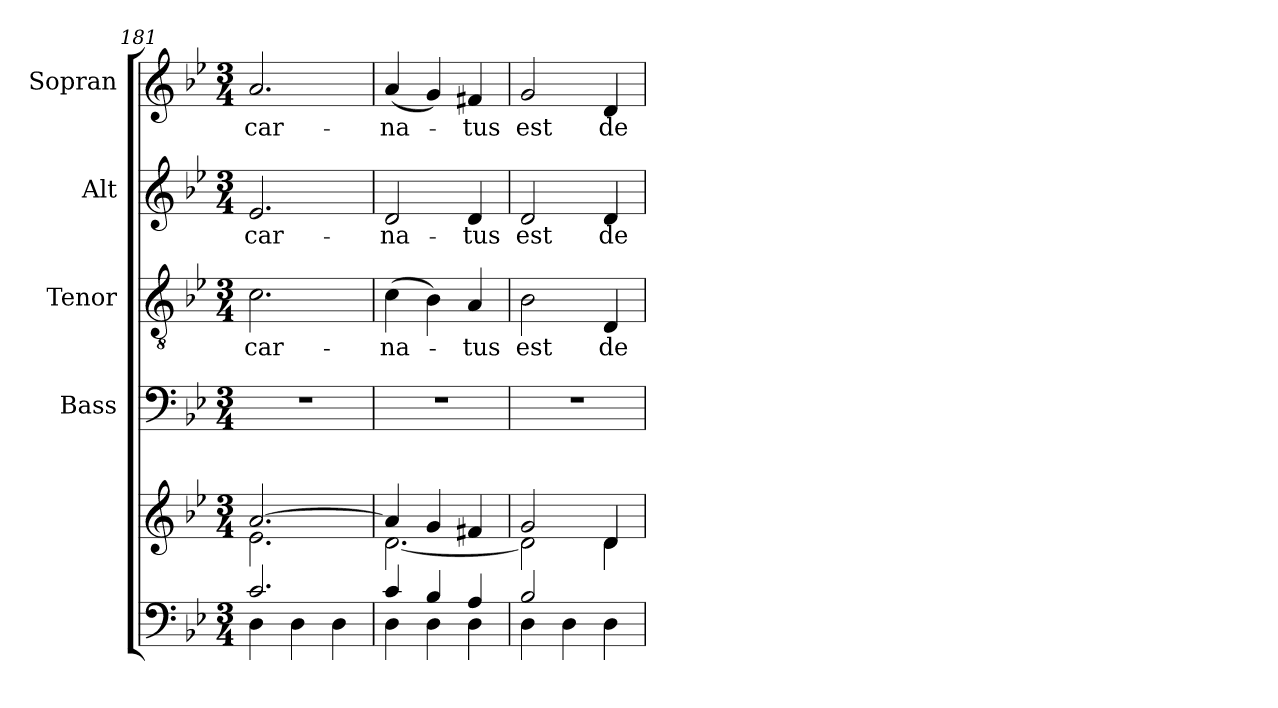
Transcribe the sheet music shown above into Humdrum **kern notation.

**kern	**kern	**kern	**kern	**text	**kern	**text	**kern	**text
*part5	*part5	*part4	*part3	*part3	*part2	*part2	*part1	*part1
*staff6	*staff5	*staff4	*staff3	*staff3	*staff2	*staff2	*staff1	*staff1
*	*	*I"Bass	*I"Tenor	*	*I"Alt	*	*I"Sopran	*
*	*	*I'B.	*I'T.	*	*I'A.	*	*I'S.	*
*clefF4	*clefG2	*clefF4	*clefGv2	*	*clefG2	*	*clefG2	*
*k[b-e-]	*k[b-e-]	*k[b-e-]	*k[b-e-]	*	*k[b-e-]	*	*k[b-e-]	*
*B-:	*B-:	*B-:	*B-:	*	*B-:	*	*B-:	*
*M3/4	*M3/4	*M3/4	*M3/4	*	*M3/4	*	*M3/4	*
=181	=181	=181	=181	=181	=181	=181	=181	=181
*^	*^	*	*	*	*	*	*	*
!	!	!	!	!	!	!LO:LY:b	!	!LO:LY:b	!	!LO:LY:b
2.c/	4D\	[>2.a/	2.e-\	2.r	2.c\	-car-	2.e-/	-car-	2.a/	-car-
.	4D\	.	.	.	.	.	.	.	.	.
.	4D\	.	.	.	.	.	.	.	.	.
=182	=182	=182	=182	=182	=182	=182	=182	=182	=182	=182
!	!	!	!	!	!	!LO:LY:b	!	!LO:LY:b	!	!LO:LY:b
4c/	4D\	4a/]	[<2.d\	2.r	(>4c\	-na-	2d/	-na-	(<4a/	-na-
4B-/	4D\	4g/	.	.	4B-\)	.	.	.	4g/)	.
!	!	!	!	!	!	!LO:LY:b	!	!LO:LY:b	!	!LO:LY:b
4A/	4D\	4f#X/	.	.	4A/	-tus	4d/	-tus	4f#X/	-tus
!!LO:PB:g=z
=183	=183	=183	=183	=183	=183	=183	=183	=183	=183	=183
!	!	!	!	!	!	!LO:LY:b	!	!LO:LY:b	!	!LO:LY:b
2B-/	4D\	2g/	2d\]	2.r	2B-\	est	2d/	est	2g/	est
.	4D\	.	.	.	.	.	.	.	.	.
!	!	!	!	!	!	!LO:LY:b	!	!LO:LY:b	!	!LO:LY:b
4ryy	4D\	4d/	4d\	.	4D/	de	4d/	de	4d/	de
*v	*v	*	*	*	*	*	*	*	*	*
*	*v	*v	*	*	*	*	*	*	*
=	=	=	=	=	=	=	=	=
*-	*-	*-	*-	*-	*-	*-	*-	*-
